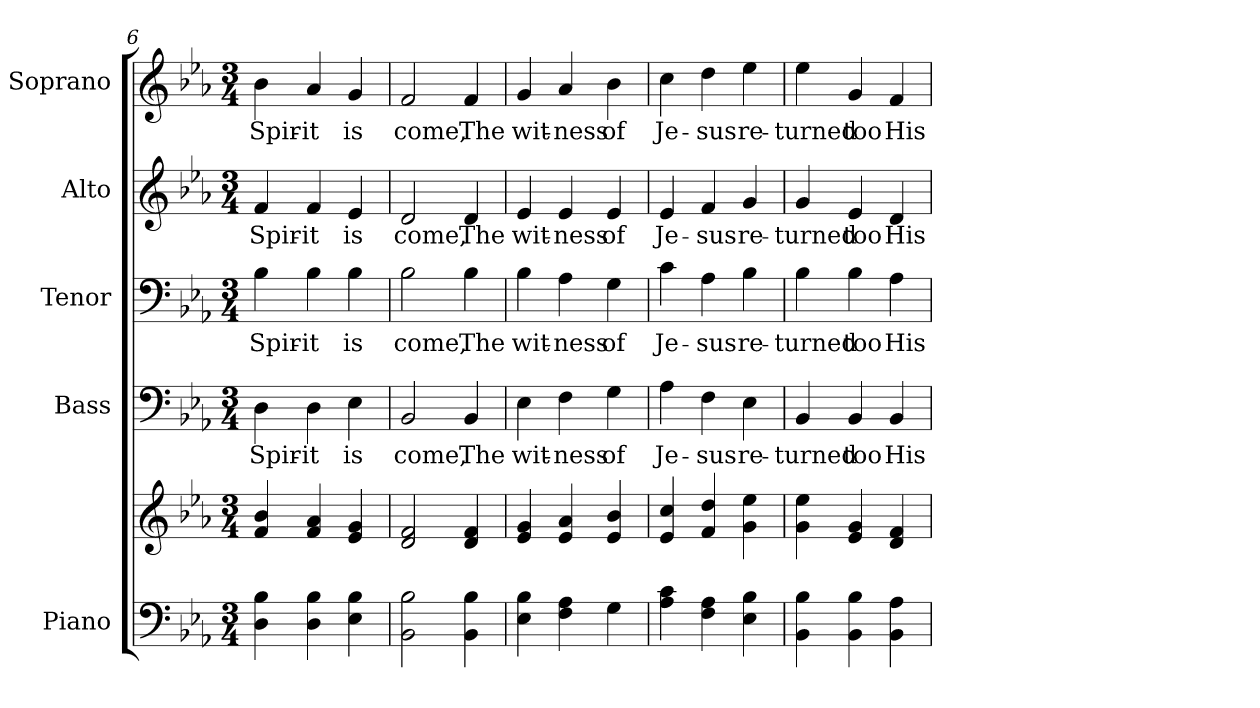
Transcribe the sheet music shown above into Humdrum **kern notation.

**kern	**kern	**kern	**text	**kern	**text	**kern	**text	**kern	**text
*part5	*part5	*part4	*part4	*part3	*part3	*part2	*part2	*part1	*part1
*staff6	*staff5	*staff4	*staff4	*staff3	*staff3	*staff2	*staff2	*staff1	*staff1
*I"Piano	*	*I"Bass	*	*I"Tenor	*	*I"Alto	*	*I"Soprano	*
*I'Pno.	*	*I'B.	*	*I'T.	*	*I'A.	*	*I'S.	*
*clefF4	*clefG2	*clefF4	*	*clefF4	*	*clefG2	*	*clefG2	*
*k[b-e-a-]	*k[b-e-a-]	*k[b-e-a-]	*	*k[b-e-a-]	*	*k[b-e-a-]	*	*k[b-e-a-]	*
*E-:	*E-:	*E-:	*	*E-:	*	*E-:	*	*E-:	*
*M3/4	*M3/4	*M3/4	*	*M3/4	*	*M3/4	*	*M3/4	*
=6	=6	=6	=6	=6	=6	=6	=6	=6	=6
!	!	!	!LO:LY:b:color=#000000	!	!	!	!	!	!
!	!	!	!	!	!LO:LY:b:color=#000000	!	!	!	!
!	!	!	!	!	!	!	!LO:LY:b:color=#000000	!	!
!	!	!	!	!	!	!	!	!	!LO:LY:b:color=#000000
4Di\ 4B-i	4fi/ 4b-i	4Di\	Spir-	4B-i\	Spir-	4fi/	Spir-	4b-i\	Spir-
!	!	!	!LO:LY:b:color=#000000	!	!	!	!	!	!
!	!	!	!	!	!LO:LY:b:color=#000000	!	!	!	!
!	!	!	!	!	!	!	!LO:LY:b:color=#000000	!	!
!	!	!	!	!	!	!	!	!	!LO:LY:b:color=#000000
4Di\ 4B-i	4fi/ 4a-i	4Di\	-it	4B-i\	-it	4fi/	-it	4a-i/	-it
!	!	!	!LO:LY:b:color=#000000	!	!	!	!	!	!
!	!	!	!	!	!LO:LY:b:color=#000000	!	!	!	!
!	!	!	!	!	!	!	!LO:LY:b:color=#000000	!	!
!	!	!	!	!	!	!	!	!	!LO:LY:b:color=#000000
4E-i\ 4B-i	4e-i/ 4gi	4E-i\	is	4B-i\	is	4e-i/	is	4gi/	is
=7	=7	=7	=7	=7	=7	=7	=7	=7	=7
!	!	!	!LO:LY:b:color=#000000	!	!	!	!	!	!
!	!	!	!	!	!LO:LY:b:color=#000000	!	!	!	!
!	!	!	!	!	!	!	!LO:LY:b:color=#000000	!	!
!	!	!	!	!	!	!	!	!	!LO:LY:b:color=#000000
2BB-i\ 2B-i	2di/ 2fi	2BB-i/	come,	2B-i\	come,	2di/	come,	2fi/	come,
!	!	!	!LO:LY:b:color=#000000	!	!	!	!	!	!
!	!	!	!	!	!LO:LY:b:color=#000000	!	!	!	!
!	!	!	!	!	!	!	!LO:LY:b:color=#000000	!	!
!	!	!	!	!	!	!	!	!	!LO:LY:b:color=#000000
4BB-i\ 4B-i	4di/ 4fi	4BB-i/	The	4B-i\	The	4di/	The	4fi/	The
!!LO:PB:g=z
=8	=8	=8	=8	=8	=8	=8	=8	=8	=8
!	!	!	!LO:LY:b:color=#000000	!	!	!	!	!	!
!	!	!	!	!	!LO:LY:b:color=#000000	!	!	!	!
!	!	!	!	!	!	!	!LO:LY:b:color=#000000	!	!
!	!	!	!	!	!	!	!	!	!LO:LY:b:color=#000000
4E-i\ 4B-i	4e-i/ 4gi	4E-i\	wit-	4B-i\	wit-	4e-i/	wit-	4gi/	wit-
!	!	!	!LO:LY:b:color=#000000	!	!	!	!	!	!
!	!	!	!	!	!LO:LY:b:color=#000000	!	!	!	!
!	!	!	!	!	!	!	!LO:LY:b:color=#000000	!	!
!	!	!	!	!	!	!	!	!	!LO:LY:b:color=#000000
4Fi\ 4A-i	4e-i/ 4a-i	4Fi\	-ness	4A-i\	-ness	4e-i/	-ness	4a-i/	-ness
!	!	!	!LO:LY:b:color=#000000	!	!	!	!	!	!
!	!	!	!	!	!LO:LY:b:color=#000000	!	!	!	!
!	!	!	!	!	!	!	!LO:LY:b:color=#000000	!	!
!	!	!	!	!	!	!	!	!	!LO:LY:b:color=#000000
4Gi\	4e-i/ 4b-i	4Gi\	of	4Gi\	of	4e-i/	of	4b-i\	of
=9	=9	=9	=9	=9	=9	=9	=9	=9	=9
!	!	!	!LO:LY:b:color=#000000	!	!	!	!	!	!
!	!	!	!	!	!LO:LY:b:color=#000000	!	!	!	!
!	!	!	!	!	!	!	!LO:LY:b:color=#000000	!	!
!	!	!	!	!	!	!	!	!	!LO:LY:b:color=#000000
4A-i\ 4ci	4e-i/ 4cci	4A-i\	Je-	4ci\	Je-	4e-i/	Je-	4cci\	Je-
!	!	!	!LO:LY:b:color=#000000	!	!	!	!	!	!
!	!	!	!	!	!LO:LY:b:color=#000000	!	!	!	!
!	!	!	!	!	!	!	!LO:LY:b:color=#000000	!	!
!	!	!	!	!	!	!	!	!	!LO:LY:b:color=#000000
4Fi\ 4A-i	4fi/ 4ddi	4Fi\	-sus	4A-i\	-sus	4fi/	-sus	4ddi\	-sus
!	!	!	!LO:LY:b:color=#000000	!	!	!	!	!	!
!	!	!	!	!	!LO:LY:b:color=#000000	!	!	!	!
!	!	!	!	!	!	!	!LO:LY:b:color=#000000	!	!
!	!	!	!	!	!	!	!	!	!LO:LY:b:color=#000000
4E-i\ 4B-i	4gi\ 4ee-i	4E-i\	re-	4B-i\	re-	4gi/	re-	4ee-i\	re-
=10	=10	=10	=10	=10	=10	=10	=10	=10	=10
!	!	!	!LO:LY:b:color=#000000	!	!	!	!	!	!
!	!	!	!	!	!LO:LY:b:color=#000000	!	!	!	!
!	!	!	!	!	!	!	!LO:LY:b:color=#000000	!	!
!	!	!	!	!	!	!	!	!	!LO:LY:b:color=#000000
4BB-i\ 4B-i	4gi\ 4ee-i	4BB-i/	-turned	4B-i\	-turned	4gi/	-turned	4ee-i\	-turned
!	!	!	!LO:LY:b:color=#000000	!	!	!	!	!	!
!	!	!	!	!	!LO:LY:b:color=#000000	!	!	!	!
!	!	!	!	!	!	!	!LO:LY:b:color=#000000	!	!
!	!	!	!	!	!	!	!	!	!LO:LY:b:color=#000000
4BB-i\ 4B-i	4e-i/ 4gi	4BB-i/	too	4B-i\	too	4e-i/	too	4gi/	too
!	!	!	!LO:LY:b:color=#000000	!	!	!	!	!	!
!	!	!	!	!	!LO:LY:b:color=#000000	!	!	!	!
!	!	!	!	!	!	!	!LO:LY:b:color=#000000	!	!
!	!	!	!	!	!	!	!	!	!LO:LY:b:color=#000000
4BB-i\ 4A-i	4di/ 4fi	4BB-i/	His	4A-i\	His	4di/	His	4fi/	His
=	=	=	=	=	=	=	=	=	=
*-	*-	*-	*-	*-	*-	*-	*-	*-	*-
